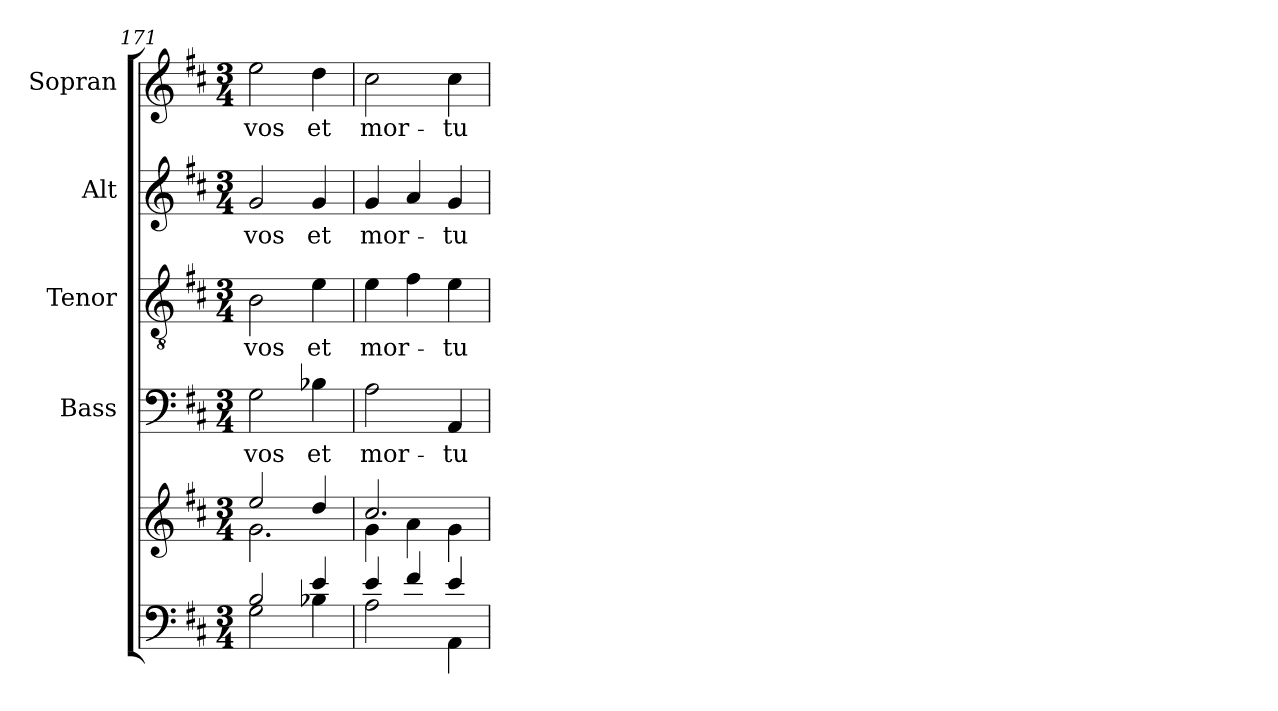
**kern	**kern	**kern	**text	**kern	**text	**kern	**text	**kern	**text
*part5	*part5	*part4	*part4	*part3	*part3	*part2	*part2	*part1	*part1
*staff6	*staff5	*staff4	*staff4	*staff3	*staff3	*staff2	*staff2	*staff1	*staff1
*	*	*I"Bass	*	*I"Tenor	*	*I"Alt	*	*I"Sopran	*
*	*	*I'B.	*	*I'T.	*	*I'A.	*	*I'S.	*
*clefF4	*clefG2	*clefF4	*	*clefGv2	*	*clefG2	*	*clefG2	*
*k[f#c#]	*k[f#c#]	*k[f#c#]	*	*k[f#c#]	*	*k[f#c#]	*	*k[f#c#]	*
*D:	*D:	*D:	*	*D:	*	*D:	*	*D:	*
*M3/4	*M3/4	*M3/4	*	*M3/4	*	*M3/4	*	*M3/4	*
=171	=171	=171	=171	=171	=171	=171	=171	=171	=171
*^	*^	*	*	*	*	*	*	*	*
!	!	!	!	!	!LO:LY:b	!	!LO:LY:b	!	!LO:LY:b	!	!LO:LY:b
2B/	2G\	2ee/	2.g\	2G\	-vos	2B\	-vos	2g/	-vos	2ee\	-vos
!	!	!	!	!	!LO:LY:b	!	!LO:LY:b	!	!LO:LY:b	!	!LO:LY:b
4e/	4B-X\	4dd/	.	4B-X\	et	4e\	et	4g/	et	4dd\	et
!!LO:LB:g=z
=172	=172	=172	=172	=172	=172	=172	=172	=172	=172	=172	=172
!	!	!	!	!	!LO:LY:b	!	!LO:LY:b	!	!LO:LY:b	!	!LO:LY:b
4e/	2A\	2.cc#/	4g\	2A\	mor-	4e\	mor-	4g/	mor-	2cc#\	mor-
4f#/	.	.	4a\	.	.	4f#\	.	4a/	.	.	.
!	!	!	!	!	!LO:LY:b	!	!LO:LY:b	!	!LO:LY:b	!	!LO:LY:b
4e/	4AA\	.	4g\	4AA/	-tu-	4e\	-tu-	4g/	-tu-	4cc#\	-tu-
*v	*v	*	*	*	*	*	*	*	*	*	*
*	*v	*v	*	*	*	*	*	*	*	*
=	=	=	=	=	=	=	=	=	=
*-	*-	*-	*-	*-	*-	*-	*-	*-	*-
